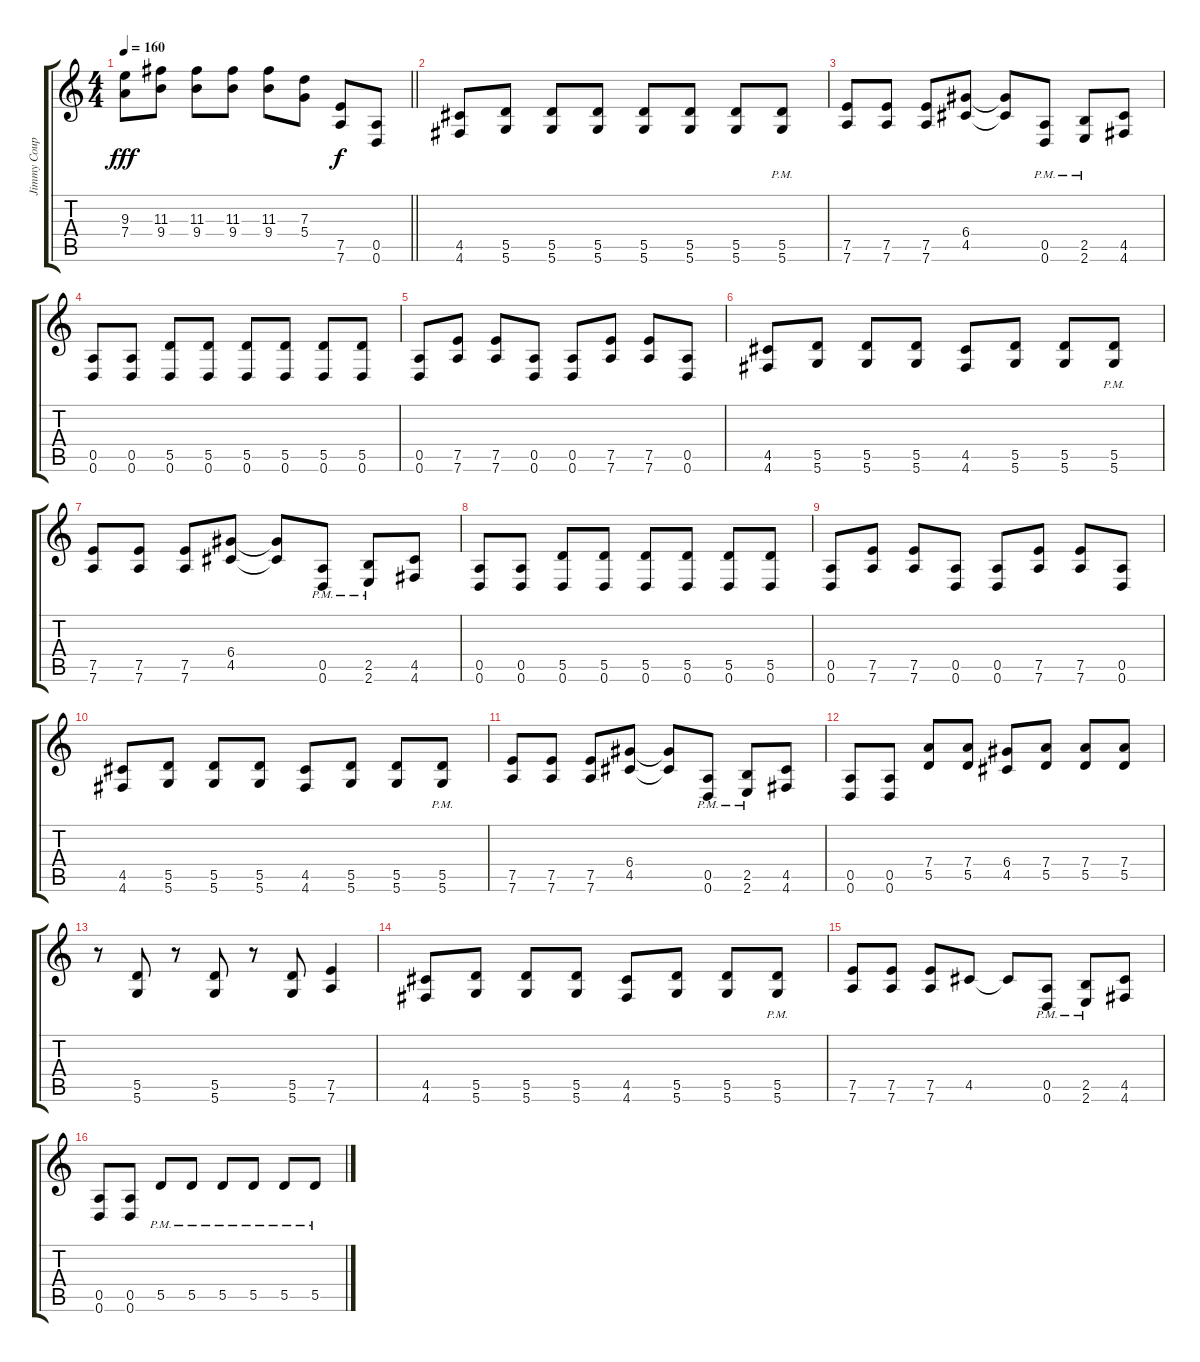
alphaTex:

\track ("Jimmy Coup" "Jimmy Coup") {instrument distortionguitar}
\staff {score tabs}
\tuning (E4 B3 G3 D3 A2 D2) {hide}
\ts (4 4)
\tempo 160
\clef g2
\barLineRight lightlight
\ks c
(9.3 7.4).8{dy fff} (11.3 9.4).8 (11.3 9.4).8 (11.3 9.4).8 (11.3 9.4).8 (7.3 5.4).8 (7.5 7.6).8{dy f} (0.5 0.6).8 |
(4.5 4.6).8 (5.5 5.6).8 (5.5 5.6).8 (5.5 5.6).8 (5.5 5.6).8 (5.5 5.6).8 (5.5 5.6).8 (5.5{pm} 5.6{pm}).8 |
(7.5 7.6).8 (7.5 7.6).8 (7.5 7.6).8 (6.4 4.5).8 (6.4{t} 4.5{t}).8 (0.5{pm} 0.6{pm}).8 (2.5{pm} 2.6{pm}).8 (4.5 4.6).8 |
(0.5 0.6).8 (0.5 0.6).8 (5.5 0.6).8 (5.5 0.6).8 (5.5 0.6).8 (5.5 0.6).8 (5.5 0.6).8 (5.5 0.6).8 |
(0.5 0.6).8 (7.5 7.6).8 (7.5 7.6).8 (0.5 0.6).8 (0.5 0.6).8 (7.5 7.6).8 (7.5 7.6).8 (0.5 0.6).8 |
(4.5 4.6).8 (5.5 5.6).8 (5.5 5.6).8 (5.5 5.6).8 (4.5 4.6).8 (5.5 5.6).8 (5.5 5.6).8 (5.5{pm} 5.6{pm}).8 |
(7.5 7.6).8 (7.5 7.6).8 (7.5 7.6).8 (6.4 4.5).8 (6.4{t} 4.5{t}).8 (0.5{pm} 0.6{pm}).8 (2.5{pm} 2.6{pm}).8 (4.5 4.6).8 |
(0.5 0.6).8 (0.5 0.6).8 (5.5 0.6).8 (5.5 0.6).8 (5.5 0.6).8 (5.5 0.6).8 (5.5 0.6).8 (5.5 0.6).8 |
(0.5 0.6).8 (7.5 7.6).8 (7.5 7.6).8 (0.5 0.6).8 (0.5 0.6).8 (7.5 7.6).8 (7.5 7.6).8 (0.5 0.6).8 |
(4.5 4.6).8 (5.5 5.6).8 (5.5 5.6).8 (5.5 5.6).8 (4.5 4.6).8 (5.5 5.6).8 (5.5 5.6).8 (5.5{pm} 5.6{pm}).8 |
(7.5 7.6).8 (7.5 7.6).8 (7.5 7.6).8 (6.4 4.5).8 (6.4{t} 4.5{t}).8 (0.5{pm} 0.6{pm}).8 (2.5{pm} 2.6{pm}).8 (4.5 4.6).8 |
(0.5 0.6).8 (0.5 0.6).8 (7.4 5.5).8 (7.4 5.5).8 (6.4 4.5).8 (7.4 5.5).8 (7.4 5.5).8 (7.4 5.5).8 |
r.8 (5.5 5.6).8 r.8 (5.5 5.6).8 r.8 (5.5 5.6).8 (7.5 7.6).4 |
(4.5 4.6).8 (5.5 5.6).8 (5.5 5.6).8 (5.5 5.6).8 (4.5 4.6).8 (5.5 5.6).8 (5.5 5.6).8 (5.5{pm} 5.6{pm}).8 |
(7.5 7.6).8 (7.5 7.6).8 (7.5 7.6).8 4.5.8 4.5{t}.8 (0.5{pm} 0.6{pm}).8 (2.5{pm} 2.6{pm}).8 (4.5 4.6).8 |
(0.5 0.6).8 (0.5 0.6).8 5.5{pm}.8 5.5{pm}.8 5.5{pm}.8 5.5{pm}.8 5.5{pm}.8 5.5{pm}.8
